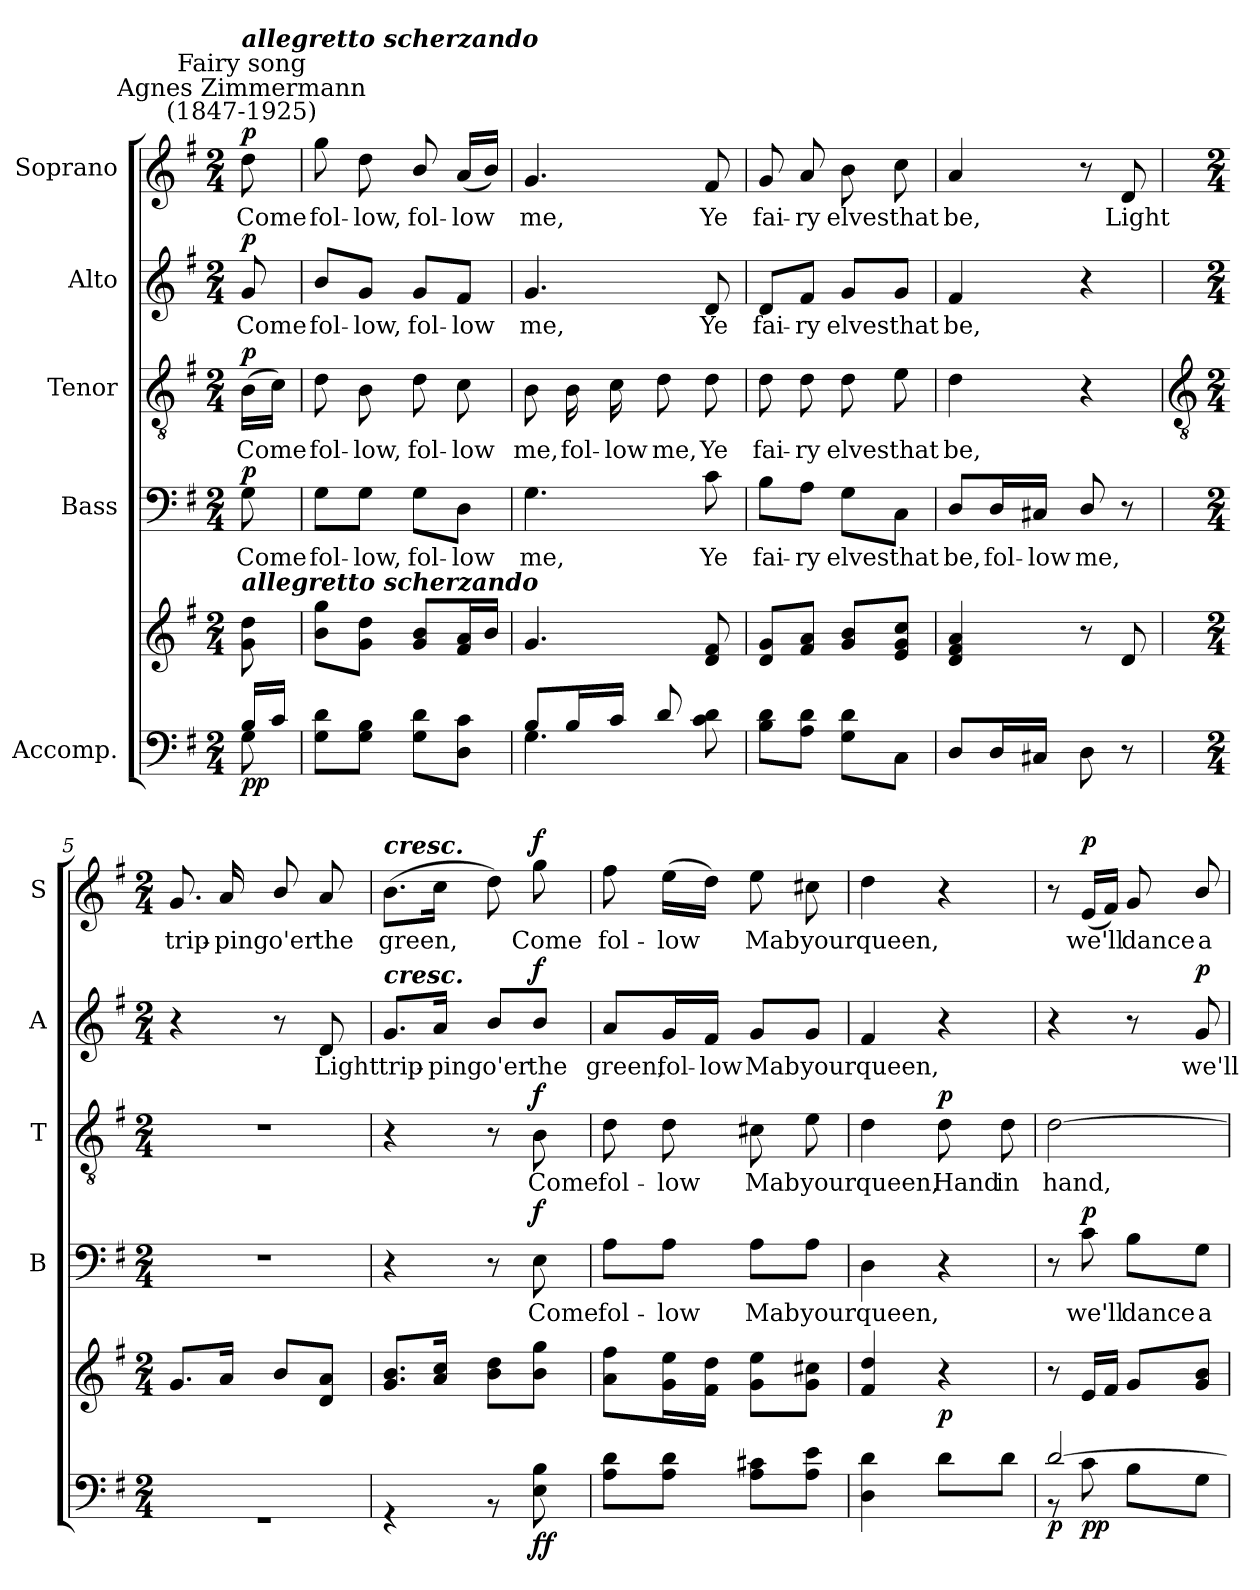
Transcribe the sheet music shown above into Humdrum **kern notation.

**kern	**kern	**dynam	**kern	**text	**dynam	**kern	**text	**dynam	**kern	**text	**dynam	**kern	**text	**dynam
*part5	*part5	*part5	*part4	*part4	*part4	*part3	*part3	*part3	*part2	*part2	*part2	*part1	*part1	*part1
*staff6	*staff5	*staff5/6	*staff4	*staff4	*staff4	*staff3	*staff3	*staff3	*staff2	*staff2	*staff2	*staff1	*staff1	*staff1
*I"Accomp.	*	*	*I"Bass	*	*	*I"Tenor	*	*	*I"Alto	*	*	*I"Soprano	*	*
*	*	*	*I'B	*	*	*I'T	*	*	*I'A	*	*	*I'S	*	*
*clefF4	*clefG2	*	*clefF4	*	*	*clefGv2	*	*	*clefG2	*	*	*clefG2	*	*
*k[f#]	*k[f#]	*	*k[f#]	*	*	*k[f#]	*	*	*k[f#]	*	*	*k[f#]	*	*
*G:	*G:	*	*G:	*	*	*G:	*	*	*G:	*	*	*G:	*	*
*M2/4	*M2/4	*	*M2/4	*	*	*M2/4	*	*	*M2/4	*	*	*M2/4	*	*
*MM100	*MM100	*	*MM100	*	*	*MM100	*	*	*MM100	*	*	*MM100	*	*
=	=	=	=	=	=	=	=	=	=	=	=	=	=	=
*^	*	*	*	*	*	*	*	*	*	*	*	*	*	*
!	!	!	!	!	!	!	!	!	!	!	!	!	!LO:TX:a:cj:t=Agnes Zimmermann\n(1847-1925)	!	!
!	!	!	!	!	!	!	!	!	!	!	!	!	!LO:TX:a:cj:t=Fairy song	!	!
!	!	!	!	!	!	!	!	!	!	!	!	!	!LO:TX:a:Bi:t=allegretto scherzando	!	!
!	!	!LO:TX:a:Bi:t=allegretto scherzando	!	!	!	!	!	!	!	!	!	!	!	!	!
!	!	!	!LO:DY:b=2	!	!LO:LY:b	!	!	!LO:LY:b	!	!	!LO:LY:b	!	!	!LO:LY:b	!
!	!	!	!LO:DY:n=1:b	!	!	!LO:DY:b	!	!	!LO:DY:b	!	!	!LO:DY:b	!	!	!LO:DY:b
16B/LL	8G	8g 8dd	p p	8G	Come	p	(>16BLL	Come	p	8g	Come	p	8dd	Come	p
16c/JJ	.	.	.	.	.	.	16cJJ)	.	.	.	.	.	.	.	.
=1	=1	=1	=1	=1	=1	=1	=1	=1	=1	=1	=1	=1	=1	=1	=1
!	!	!	!	!	!LO:LY:b	!	!	!LO:LY:b	!	!	!LO:LY:b	!	!	!LO:LY:b	!
2ryy	8G 8dL	8b 8ggL	.	8G\L	fol-	.	8d	fol-	.	8b/L	fol-	.	8gg	fol-	.
!	!	!	!	!	!LO:LY:b	!	!	!LO:LY:b	!	!	!LO:LY:b	!	!	!LO:LY:b	!
.	8G 8BJ	8g 8ddJ	.	8G\J	-low,	.	8B	-low,	.	8g/J	-low,	.	8dd	-low,	.
!	!	!	!	!	!LO:LY:b	!	!	!LO:LY:b	!	!	!LO:LY:b	!	!	!LO:LY:b	!
.	8G 8dL	8g 8bL	.	8G\L	fol-	.	8d	fol-	.	8g/L	fol-	.	8b/	fol-	.
!	!	!	!	!	!LO:LY:b	!	!	!LO:LY:b	!	!	!LO:LY:b	!	!	!LO:LY:b	!
.	8D 8cJ	16f# 16aL	.	8D\J	-low	.	8c	-low	.	8f#/J	-low	.	(<16aLL	-low	.
.	.	16bJJ	.	.	.	.	.	.	.	.	.	.	16bJJ)	.	.
=2	=2	=2	=2	=2	=2	=2	=2	=2	=2	=2	=2	=2	=2	=2	=2
!	!	!	!	!	!LO:LY:b	!	!	!LO:LY:b	!	!	!LO:LY:b	!	!	!LO:LY:b	!
8B/L	4.G	4.g	.	4.G	me,	.	8B	me,	.	4.g	me,	.	4.g	me,	.
!	!	!	!	!	!	!	!	!LO:LY:b	!	!	!	!	!	!	!
16B/L	.	.	.	.	.	.	16B	fol-	.	.	.	.	.	.	.
!	!	!	!	!	!	!	!	!LO:LY:b	!	!	!	!	!	!	!
16c/JJ	.	.	.	.	.	.	16c	-low	.	.	.	.	.	.	.
!	!	!	!	!	!	!	!	!LO:LY:b	!	!	!	!	!	!	!
8d/	.	.	.	.	.	.	8d	me,	.	.	.	.	.	.	.
!	!	!	!	!	!LO:LY:b	!	!	!LO:LY:b	!	!	!LO:LY:b	!	!	!LO:LY:b	!
8ryy	8c 8d	8d 8f#	.	8c	Ye	.	8d	Ye	.	8d	Ye	.	8f#	Ye	.
=3	=3	=3	=3	=3	=3	=3	=3	=3	=3	=3	=3	=3	=3	=3	=3
!LO:N:vis=1	!	!	!	!	!LO:LY:b	!	!	!LO:LY:b	!	!	!LO:LY:b	!	!	!LO:LY:b	!
2ryy	8B 8dL	8d 8gL	.	8B\L	fai-	.	8d	fai-	.	8d/L	fai-	.	8g	fai-	.
!	!	!	!	!	!LO:LY:b	!	!	!LO:LY:b	!	!	!LO:LY:b	!	!	!LO:LY:b	!
.	8A 8dJ	8f# 8aJ	.	8A\J	-ry	.	8d	-ry	.	8f#/J	-ry	.	8a	-ry	.
!	!	!	!	!	!LO:LY:b	!	!	!LO:LY:b	!	!	!LO:LY:b	!	!	!LO:LY:b	!
.	8G 8dL	8g 8bL	.	8G\L	elves	.	8d	elves	.	8g/L	elves	.	8b	elves	.
!	!	!	!	!	!LO:LY:b	!	!	!LO:LY:b	!	!	!LO:LY:b	!	!	!LO:LY:b	!
.	8CJ	8e 8g 8ccJ	.	8C\J	that	.	8e	that	.	8g/J	that	.	8cc	that	.
=4	=4	=4	=4	=4	=4	=4	=4	=4	=4	=4	=4	=4	=4	=4	=4
!	!	!	!	!	!LO:LY:b	!	!	!LO:LY:b	!	!	!LO:LY:b	!	!	!LO:LY:b	!
4ryy	8DL	4d 4f# 4a	.	8D/L	be,	.	4d	be,	.	4f#	be,	.	4a	be,	.
!	!	!	!	!	!LO:LY:b	!	!	!	!	!	!	!	!	!	!
.	16DL	.	.	16D/L	fol-	.	.	.	.	.	.	.	.	.	.
!	!	!	!	!	!LO:LY:b	!	!	!	!	!	!	!	!	!	!
.	16C#XJJ	.	.	16C#X/JJ	-low	.	.	.	.	.	.	.	.	.	.
!	!	!	!	!	!LO:LY:b	!	!	!	!	!	!	!	!	!	!
4ryy	8D	8r	.	8D/	me,	.	4r	.	.	4r	.	.	8r	.	.
!	!	!	!	!	!	!	!	!	!	!	!	!	!	!LO:LY:b	!
.	8r	8d	.	8r	.	.	.	.	.	.	.	.	8d	Light	.
!!LO:LB:g=z
=5	=5	=5	=5	=5	=5	=5	=5	=5	=5	=5	=5	=5	=5	=5	=5
*	*	*	*	*	*	*	*clefGv2	*	*	*	*	*	*	*	*
*M2/4	*	*M2/4	*	*M2/4	*	*	*M2/4	*	*	*M2/4	*	*	*M2/4	*	*
!	!LO:N:vis=1	!	!	!LO:N:vis=1	!	!	!LO:N:vis=1	!	!	!	!	!	!	!LO:LY:b	!
2ryy	2r	8.gL	.	2r	.	.	2r	.	.	4r	.	.	8.g	trip-	.
!	!	!	!	!	!	!	!	!	!	!	!	!	!	!LO:LY:b	!
.	.	16aJ	.	.	.	.	.	.	.	.	.	.	16a	-ping	.
!	!	!	!	!	!	!	!	!	!	!	!	!	!	!LO:LY:b	!
.	.	8bL	.	.	.	.	.	.	.	8r	.	.	8b/	o'er	.
!	!	!	!	!	!	!	!	!	!	!	!LO:LY:b	!	!	!LO:LY:b	!
.	.	8d 8aJ	.	.	.	.	.	.	.	8d	Light	.	8a	the	.
=6	=6	=6	=6	=6	=6	=6	=6	=6	=6	=6	=6	=6	=6	=6	=6
!	!	!	!	!	!	!	!	!	!	!	!	!	!LO:TX:a:Bi:t=cresc.	!	!
!	!	!	!	!	!	!	!	!	!	!LO:TX:a:Bi:t=cresc.	!	!	!	!	!
!	!	!	!	!	!	!	!	!	!	!	!LO:LY:b	!	!	!LO:LY:b	!
2ryy	4r	8.g 8.bL	.	4r	.	.	4r	.	.	8.g/L	trip-	.	(>8.bL	green,	.
!	!	!	!	!	!	!	!	!	!	!	!LO:LY:b	!	!	!	!
.	.	16a 16ccJ	.	.	.	.	.	.	.	16a/Jk	-ping	.	16ccJ	.	.
!	!	!	!	!	!	!	!	!	!	!	!LO:LY:b	!	!	!	!
.	8r	8b 8ddL	.	8r	.	.	8r	.	.	8b/L	o'er	.	8dd)	.	.
!	!	!	!LO:DY:b=2	!	!LO:LY:b	!	!	!LO:LY:b	!	!	!LO:LY:b	!	!	!LO:LY:b	!
!	!	!	!LO:DY:n=1:b	!	!	!LO:DY:b	!	!	!LO:DY:b	!	!	!LO:DY:b	!	!	!LO:DY:b
.	8E 8B	8b 8ggJ	f f	8E	Come	f	8B	Come	f	8b/J	the	f	8gg	Come	f
=7	=7	=7	=7	=7	=7	=7	=7	=7	=7	=7	=7	=7	=7	=7	=7
!	!	!	!	!	!LO:LY:b	!	!	!LO:LY:b	!	!	!LO:LY:b	!	!	!LO:LY:b	!
2ryy	8A 8dL	8a 8ff#L	.	8A\L	fol-	.	8d	fol-	.	8a/L	green,	.	8ff#	fol-	.
!	!	!	!	!	!LO:LY:b	!	!	!LO:LY:b	!	!	!LO:LY:b	!	!	!LO:LY:b	!
.	8A 8dJ	16g 16eeL	.	8A\J	-low	.	8d	-low	.	16g/L	fol-	.	(>16eeLL	-low	.
!	!	!	!	!	!	!	!	!	!	!	!LO:LY:b	!	!	!	!
.	.	16f# 16ddJJ	.	.	.	.	.	.	.	16f#/JJ	-low	.	16ddJJ)	.	.
!	!	!	!	!	!LO:LY:b	!	!	!LO:LY:b	!	!	!LO:LY:b	!	!	!LO:LY:b	!
.	8A 8c#XL	8g 8eeL	.	8A\L	Mab	.	8c#X	Mab	.	8g/L	Mab	.	8ee	Mab	.
!	!	!	!	!	!LO:LY:b	!	!	!LO:LY:b	!	!	!LO:LY:b	!	!	!LO:LY:b	!
.	8A 8eJ	8g 8cc#XJ	.	8A\J	your	.	8e	your	.	8g/J	your	.	8cc#X	your	.
=8	=8	=8	=8	=8	=8	=8	=8	=8	=8	=8	=8	=8	=8	=8	=8
!	!	!	!	!	!LO:LY:b	!	!	!LO:LY:b	!	!	!LO:LY:b	!	!	!LO:LY:b	!
2ryy	4D 4d	4f# 4dd	.	4D	queen,	.	4d	queen,	.	4f#	queen,	.	4dd	queen,	.
!	!	!	!LO:DY:a=2	!	!	!	!	!LO:LY:b	!LO:DY:b	!	!	!	!	!	!
.	8dL	4r	p	4r	.	.	8d	Hand	p	4r	.	.	4r	.	.
!	!	!	!	!	!	!	!	!LO:LY:b	!	!	!	!	!	!	!
.	8dJ	.	.	.	.	.	8d	in	.	.	.	.	.	.	.
=9	=9	=9	=9	=9	=9	=9	=9	=9	=9	=9	=9	=9	=9	=9	=9
!	!	!	!LO:DY:b=2	!	!	!	!	!LO:LY:b	!	!	!	!	!	!	!
[2d/	8r	8r	p	8r	.	.	[2d	hand,	.	4r	.	.	8r	.	.
!	!	!	!LO:DY:b=2	!	!LO:LY:b	!	!	!	!	!	!	!	!	!LO:LY:b	!
!	!	!	!LO:DY:n=1:b	!	!	!LO:DY:b	!	!	!	!	!	!	!	!	!LO:DY:b
.	8c	16eLL	p p	8c	we'll	p	.	.	.	.	.	.	(<16eLL	we'll	p
.	.	16f#JJ	.	.	.	.	.	.	.	.	.	.	16f#JJ)	.	.
!	!	!	!	!	!LO:LY:b	!	!	!	!	!	!	!	!	!LO:LY:b	!
.	8BL	8gL	.	8B\L	dance	.	.	.	.	8r	.	.	8g	dance	.
!	!	!	!	!	!LO:LY:b	!	!	!	!	!	!LO:LY:b	!LO:DY:b	!	!LO:LY:b	!
.	8GJ	8g 8bJ	.	8G\J	a-	.	.	.	.	8g	we'll	p	8b/	a-	.
*v	*v	*	*	*	*	*	*	*	*	*	*	*	*	*	*
=	=	=	=	=	=	=	=	=	=	=	=	=	=	=
*-	*-	*-	*-	*-	*-	*-	*-	*-	*-	*-	*-	*-	*-	*-
